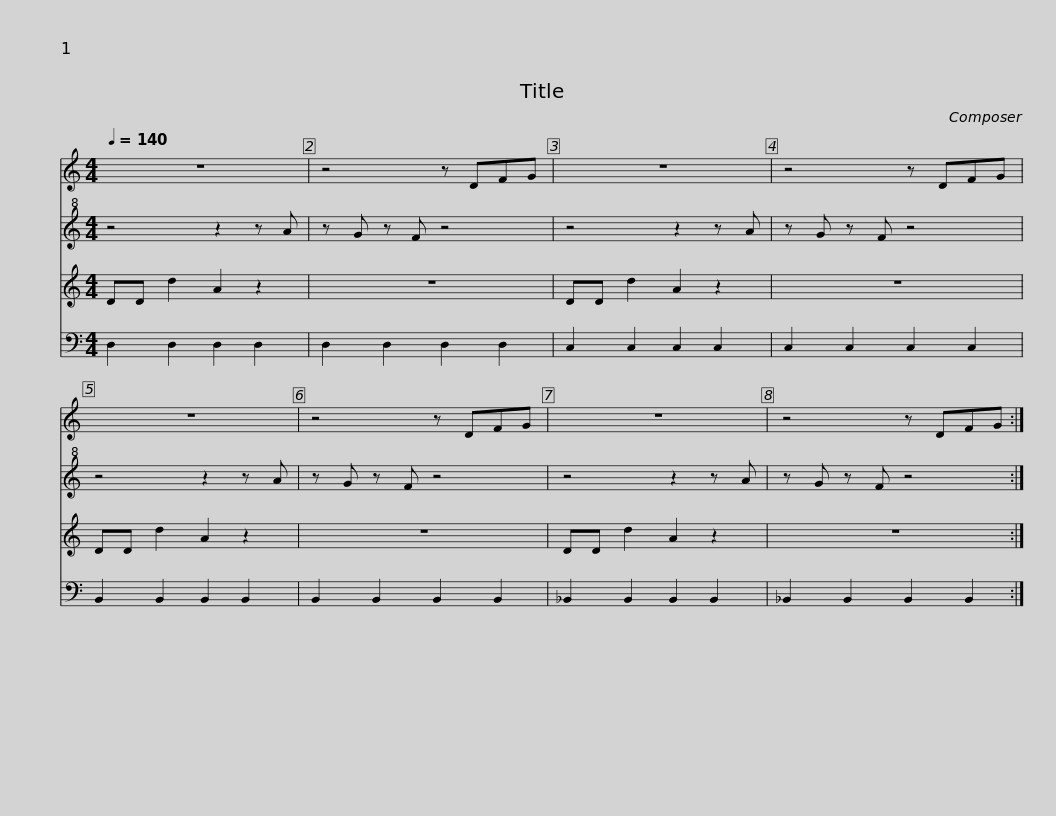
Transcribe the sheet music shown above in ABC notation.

X:1
%%score 1 2 3 4
L:1/8
Q:1/4=140
M:4/4
I:linebreak $
K:C
V:1 treble+15 transpose=12
V:2 treble+8
V:3 treble
V:4 bass
V:1
 z8 | z4 z DFG | z8 | z4 z DFG | z8 | %5
 z4 z DFG | z8 |$ z4 z DFG :| %8
V:2
 z4 z2 z A | z G z F z4 | z4 z2 z A | z G z F z4 | z4 z2 z A | %5
 z G z F z4 | z4 z2 z A |$ z G z F z4 :| %8
V:3
 DD d2 A2 z2 | z8 | DD d2 A2 z2 | z8 | DD d2 A2 z2 | %5
 z8 | DD d2 A2 z2 |$ z8 :| %8
V:4
 D,2 D,2 D,2 D,2 | D,2 D,2 D,2 D,2 | C,2 C,2 C,2 C,2 | C,2 C,2 C,2 C,2 | B,,2 B,,2 B,,2 B,,2 | %5
 B,,2 B,,2 B,,2 B,,2 | _B,,2 B,,2 B,,2 B,,2 |$ _B,,2 B,,2 B,,2 B,,2 :| %8
